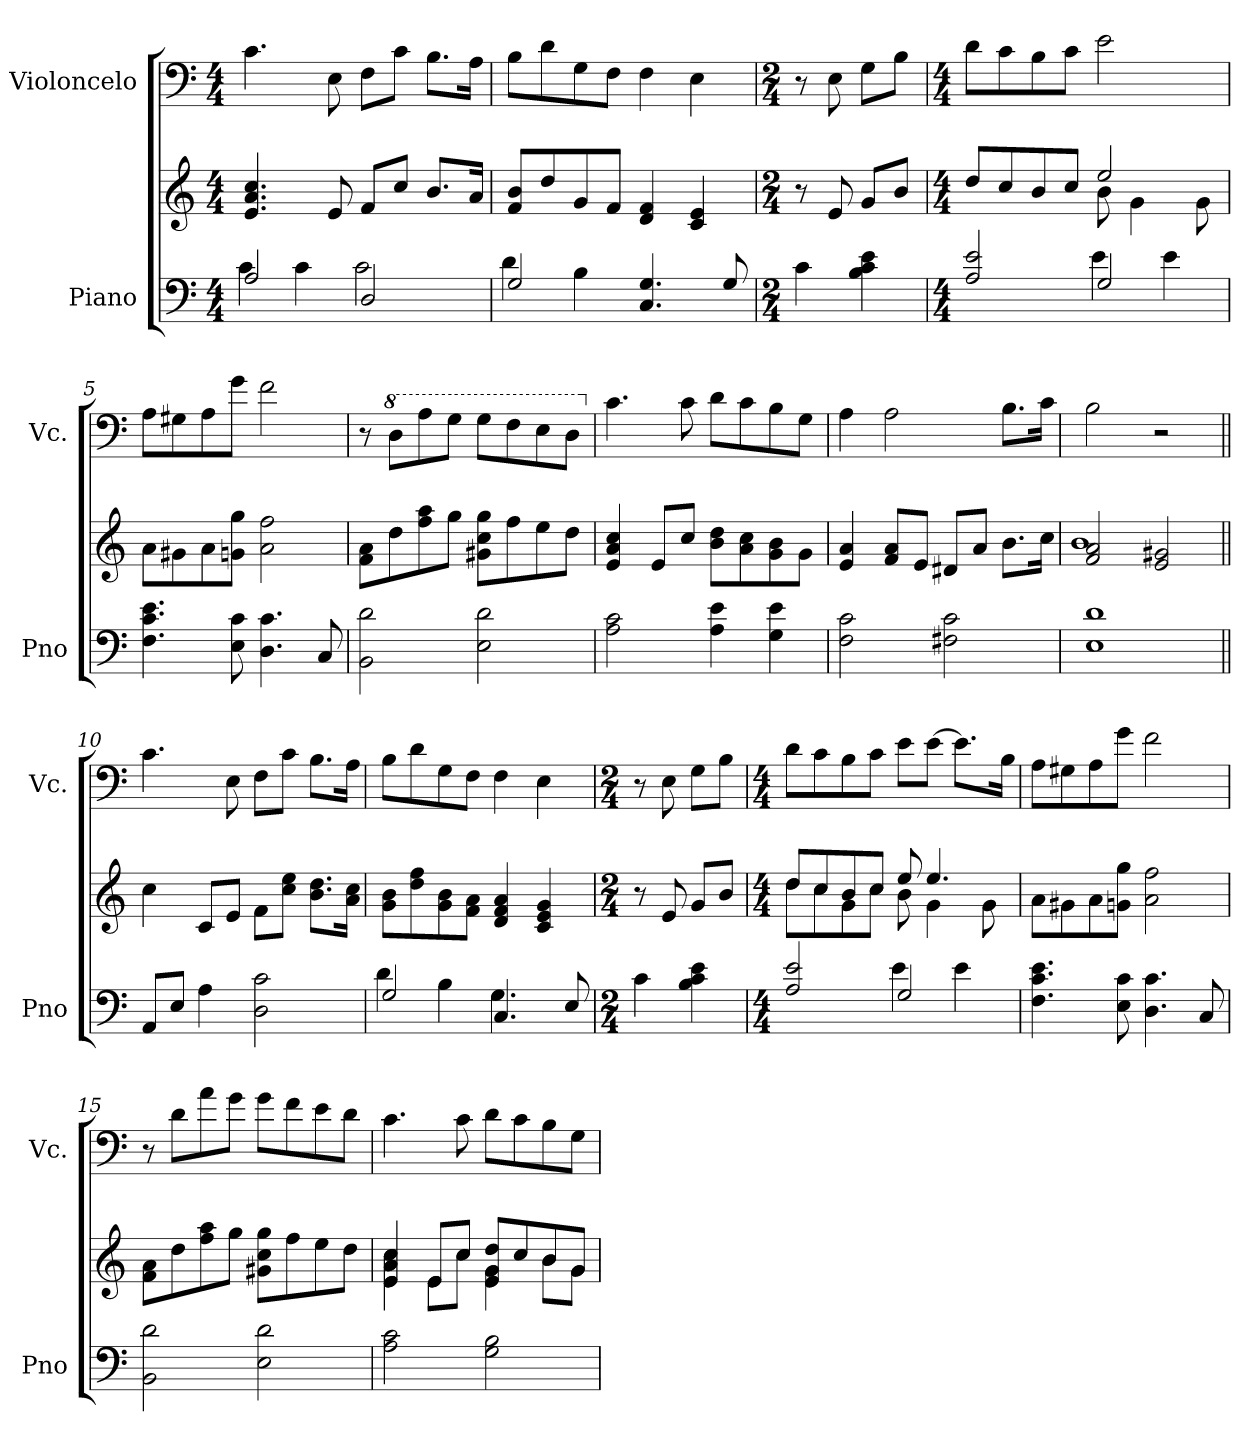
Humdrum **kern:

**kern	**kern	**kern
*part2	*part2	*part1
*staff3	*staff2	*staff1
*I"Piano	*	*I"Violoncelo
*I'Pno	*	*I'Vc.
*clefF4	*clefG2	*clefF4
*k[]	*k[]	*k[]
*M4/4	*M4/4	*M4/4
*MM66	*MM66	*MM66
=1	=1	=1
*^	*	*
2A/	4c\	4.e/ 4.a/ 4.cc/	4.c\
.	4c\	.	.
.	.	8e/	8E\
2D/	2c\	8f/L	8F\L
.	.	8cc/J	8c\J
.	.	8.b/L	8.B\L
.	.	16a/Jk	16A\Jk
=2	=2	=2	=2
2G/	4d\	8f/ 8b/L	8B\L
.	.	8dd/	8d\
.	4B\	8g/	8G\
.	.	8f/J	8F\J
4.C/ 4.G/	2ryy	4d/ 4f/	4F\
.	.	4c/ 4e/	4E\
8G/	.	.	.
*v	*v	*	*
=3	=3	=3
*M2/4	*M2/4	*M2/4
4c\	8r	8r
.	8e/	8E\
4B\ 4c\ 4e\	8g/L	8G\L
.	8b/J	8B\J
=4	=4	=4
*M4/4	*M4/4	*M4/4
*^	*^	*
2A/ 2e/	2ryy	8dd/L	2ryy	8d\L
.	.	8cc/	.	8c\
.	.	8b/	.	8B\
.	.	8cc/J	.	8c\J
2G/	4e\	2ee/	8b\	2e\
.	.	.	4g\	.
.	4e\	.	.	.
.	.	.	8g\	.
*v	*v	*	*	*
*	*v	*v	*
=5	=5	=5
4.F\ 4.c\ 4.e\	8a\L	8A\L
.	8g#X\	8G#X\
.	8a\	8A\
8E\ 8c\	8gn\ 8gg\J	8g\J
4.D\ 4.c\	2a\ 2ff\	2f\
8C/	.	.
!!LO:LB:g=z
=6	=6	=6
2BB\ 2d\	8f\ 8a\L	8r
*	*	*8va
.	8dd\	8d\L
.	8ff\ 8aa\	8a\
.	8gg\J	8g\J
2E\ 2d\	8g#X\ 8cc\ 8gg\L	8g\L
.	8ff\	8f\
.	8ee\	8e\
.	8dd\J	8d\J
=7	=7	=7
*	*	*X8va
2A\ 2c\	4e/ 4a/ 4cc/	4.c\
.	8e/L	.
.	8cc/J	8c\
4A\ 4e\	8b\ 8dd\L	8d\L
.	8a\ 8cc\	8c\
4G\ 4e\	8g\ 8b\	8B\
.	8g\J	8G\J
=8	=8	=8
2F\ 2c\	4e/ 4a/	4A\
.	8f/ 8a/L	2A\
.	8e/J	.
2F#X\ 2c\	8d#X/L	.
.	8a/J	.
.	8.b\L	8.B\L
.	16cc\Jk	16c\Jk
=9	=9	=9
*	*^	*
1E 1d	2f/ 2a/	1b	2B\
.	2e/ 2g#X/	.	2r
*	*v	*v	*
=10||	=10||	=10||
8AA/L	4cc\	4.c\
8E/J	.	.
4A\	8c/L	.
.	8e/J	8E\
2D\ 2c\	8f\L	8F\L
.	8cc\ 8ee\J	8c\J
.	8.b\ 8.dd\L	8.B\L
.	16a\ 16cc\Jk	16A\Jk
!!LO:LB:g=z
=11	=11	=11
*^	*	*
2G/	4d\	8g\ 8b\L	8B\L
.	.	8dd\ 8ff\	8d\
.	4B\	8g\ 8b\	8G\
.	.	8f\ 8a\J	8F\J
4.C/	4.G\	4d/ 4f/ 4a/	4F\
.	.	4c/ 4e/ 4g/	4E\
8E/	8ryy	.	.
*v	*v	*	*
=12	=12	=12
*M2/4	*M2/4	*M2/4
4c\	8r	8r
.	8e/	8E\
4B\ 4c\ 4e\	8g/L	8G\L
.	8b/J	8B\J
=13	=13	=13
*M4/4	*M4/4	*M4/4
*^	*^	*
2A/ 2e/	2ryy	8dd/L	8dd\L	8d\L
.	.	8cc/	8cc\	8c\
.	.	8b/	8g\	8B\
.	.	8cc/J	8cc\J	8c\J
2G/	4e\	8ee/	8b\	8e\L
.	.	4.ee/	4g\	[8e\J
.	4e\	.	.	8.e\L]
.	.	.	8g\	.
.	.	.	.	16B\Jk
*v	*v	*	*	*
*	*v	*v	*
=14	=14	=14
4.F\ 4.c\ 4.e\	8a\L	8A\L
.	8g#X\	8G#X\
.	8a\	8A\
8E\ 8c\	8gn\ 8gg\J	8g\J
4.D\ 4.c\	2a\ 2ff\	2f\
8C/	.	.
=15	=15	=15
2BB\ 2d\	8f\ 8a\L	8r
.	8dd\	8d\L
.	8ff\ 8aa\	8a\
.	8gg\J	8g\J
2E\ 2d\	8g#X\ 8cc\ 8gg\L	8g\L
.	8ff\	8f\
.	8ee\	8e\
.	8dd\J	8d\J
!!LO:LB:g=z
=16	=16	=16
*	*^	*
2A\ 2c\	4e/ 4a/ 4cc/	4e\ 4a\ 4cc\	4.c\
.	8e/L	8e\L	.
.	8cc/J	8cc\J	8c\
2G\ 2B\	8e/ 8g/ 8dd/L	4e\ 4g\	8d\L
.	8cc/	.	8c\
.	8b/	8b\L	8B\
.	8g/J	8g\J	8G\J
*	*v	*v	*
=	=	=
*-	*-	*-
